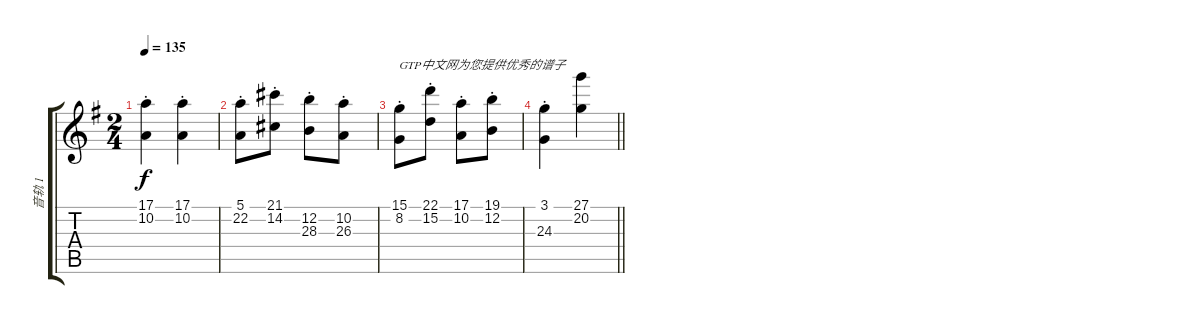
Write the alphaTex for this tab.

\track ("音轨 1" "音轨 1") {instrument acousticgrandpiano}
\staff {score tabs}
\tuning (E4 B3 G3 D3 A2 E2) {hide}
\ts (2 4)
\tempo 135
\clef g2
\ks g
(17.1{st} 10.2{st}).4{dy f} (17.1{st} 10.2{st}).4 |
(5.1{st} 22.2{st}).8 (21.1{st} 14.2{st}).8 (12.2{st} 28.3{st}).8 (10.2{st} 26.3{st}).8 |
(15.1{st} 8.2{st}).8{txt "GTP中文网为您提供优秀的谱子"} (22.1{st} 15.2{st}).8 (17.1{st} 10.2{st}).8 (19.1{st} 12.2{st}).8 |
\barLineRight lightlight
(3.1{st} 24.3{st}).4 (27.1 20.2).4
